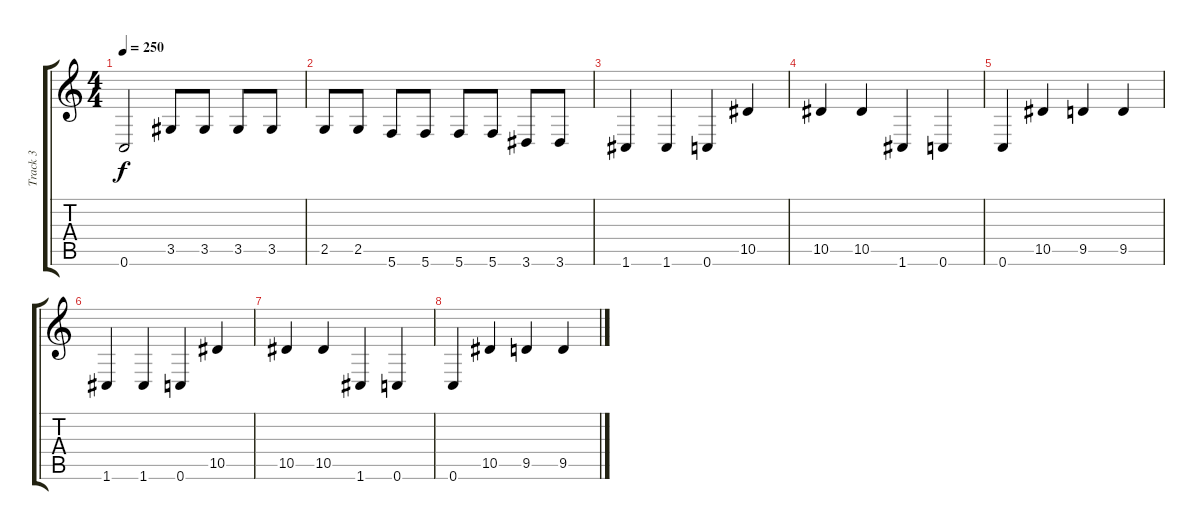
\track ("Track 3" "Track 3") {instrument slapbass2}
\staff {score tabs}
\tuning (C4 G3 Eb3 Bb2 F2 C2) {hide}
\ts (4 4)
\tempo 250
\clef g2
\ks c
0.6{t}.2{dy f} 3.5.8 3.5.8 3.5.8 3.5.8 |
2.5.8 2.5.8 5.6.8 5.6.8 5.6.8 5.6.8 3.6.8 3.6.8 |
1.6.4 1.6.4 0.6.4 10.5.4 |
10.5.4 10.5.4 1.6.4 0.6.4 |
0.6.4 10.5.4 9.5.4 9.5.4 |
1.6.4 1.6.4 0.6.4 10.5.4 |
10.5.4 10.5.4 1.6.4 0.6.4 |
0.6.4 10.5.4 9.5.4 9.5.4
